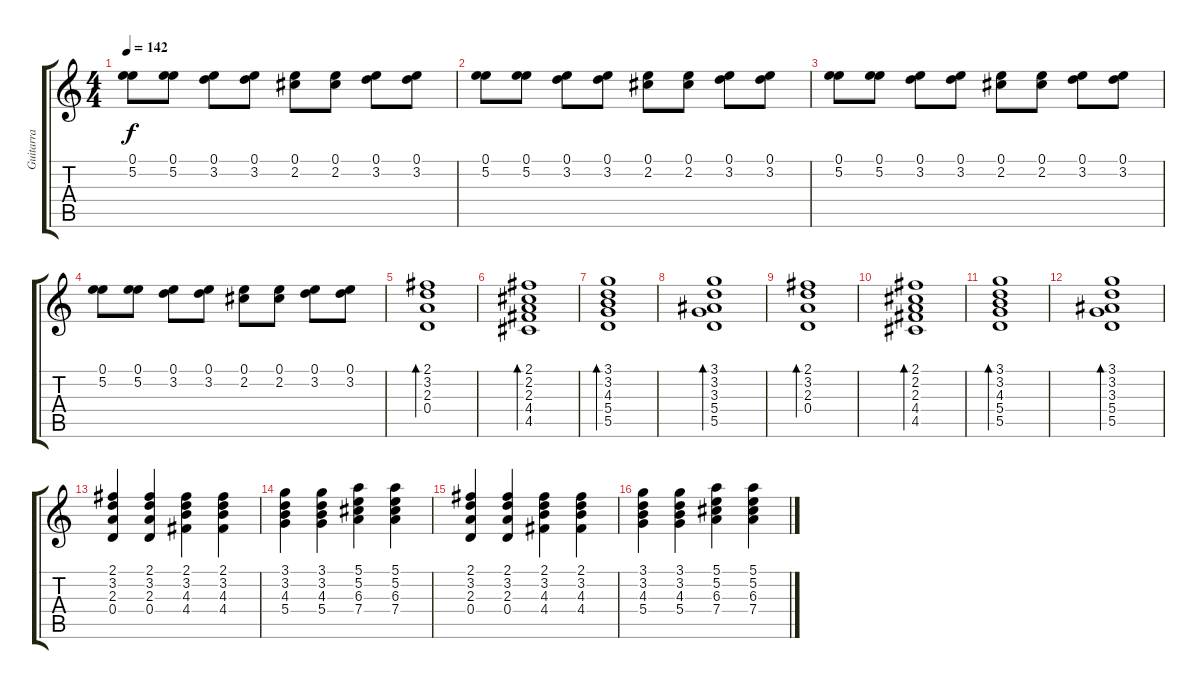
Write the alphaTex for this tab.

\track ("Guitarra" "Guitarra") {instrument overdrivenguitar}
\staff {score tabs}
\tuning (E4 B3 G3 D3 A2 E2) {hide}
\ts (4 4)
\tempo 142
\clef g2
\ks c
(0.1 5.2).8{dy f instrument overdrivenguitar} (0.1 5.2).8 (0.1 3.2).8 (0.1 3.2).8 (0.1 2.2).8 (0.1 2.2).8 (0.1 3.2).8 (0.1 3.2).8 |
(0.1 5.2).8 (0.1 5.2).8 (0.1 3.2).8 (0.1 3.2).8 (0.1 2.2).8 (0.1 2.2).8 (0.1 3.2).8 (0.1 3.2).8 |
(0.1 5.2).8 (0.1 5.2).8 (0.1 3.2).8 (0.1 3.2).8 (0.1 2.2).8 (0.1 2.2).8 (0.1 3.2).8 (0.1 3.2).8 |
(0.1 5.2).8 (0.1 5.2).8 (0.1 3.2).8 (0.1 3.2).8 (0.1 2.2).8 (0.1 2.2).8 (0.1 3.2).8 (0.1 3.2).8 |
(2.1 3.2 2.3 0.4).1{bd 240 instrument electricguitarclean} |
(2.1 2.2 2.3 4.4 4.5).1{bd 240} |
(3.1 3.2 4.3 5.4 5.5).1{bd 240} |
(3.1 3.2 3.3 5.4 5.5).1{bd 240} |
(2.1 3.2 2.3 0.4).1{bd 240 instrument electricguitarclean} |
(2.1 2.2 2.3 4.4 4.5).1{bd 240} |
(3.1 3.2 4.3 5.4 5.5).1{bd 240} |
(3.1 3.2 3.3 5.4 5.5).1{bd 240} |
(2.1 3.2 2.3 0.4).4 (2.1 3.2 2.3 0.4).4 (2.1 3.2 4.3 4.4).4 (2.1 3.2 4.3 4.4).4 |
(3.1 3.2 4.3 5.4).4 (3.1 3.2 4.3 5.4).4 (5.1 5.2 6.3 7.4).4 (5.1 5.2 6.3 7.4).4 |
(2.1 3.2 2.3 0.4).4 (2.1 3.2 2.3 0.4).4 (2.1 3.2 4.3 4.4).4 (2.1 3.2 4.3 4.4).4 |
(3.1 3.2 4.3 5.4).4 (3.1 3.2 4.3 5.4).4 (5.1 5.2 6.3 7.4).4 (5.1 5.2 6.3 7.4).4
